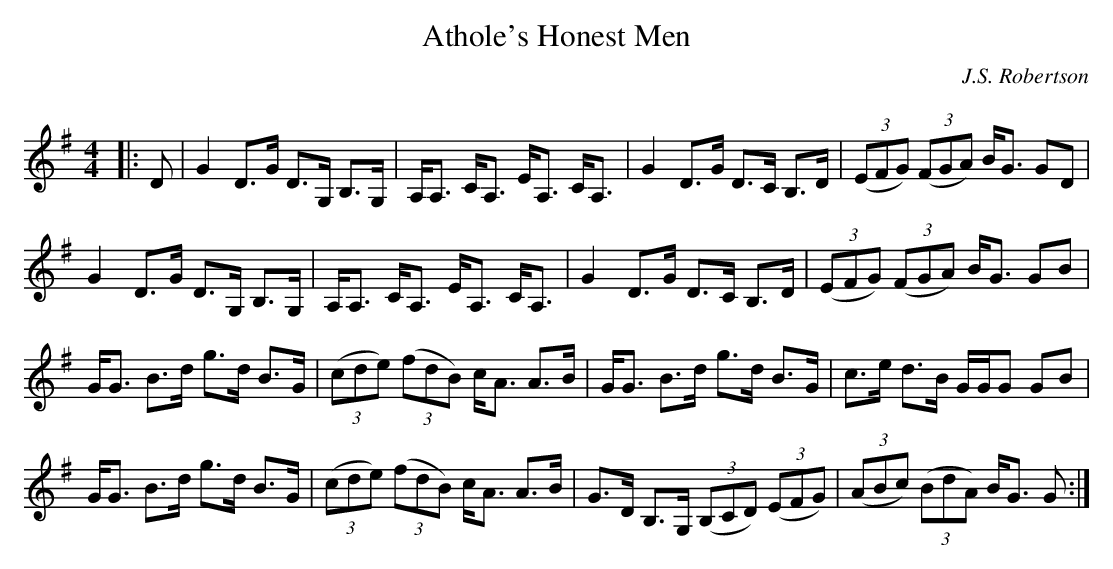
X:1
T: Athole's Honest Men
C:J.S. Robertson
Q:128
K:G
M:4/4
L:1/16
|:D2|G4 D3G D3G, B,3G,|A,A,3 CA,3 EA,3 CA,3|G4 D3G D3C B,3D|((3E2F2G2) ((3F2G2A2) BG3 G2D2|
G4 D3G D3G, B,3G,|A,A,3 CA,3 EA,3 CA,3|G4 D3G D3C B,3D|((3E2F2G2) ((3F2G2A2) BG3 G2B2|
GG3 B3d g3d B3G|((3c2d2e2) ((3f2d2B2) cA3 A3B|GG3 B3d g3d B3G|c3e d3B GGG2 G2B2|
GG3 B3d g3d B3G|((3c2d2e2) ((3f2d2B2) cA3 A3B|G3D B,3G, ((3B,2C2D2) ((3E2F2G2)|((3A2B2c2) ((3B2d2A2) BG3 G2:|
